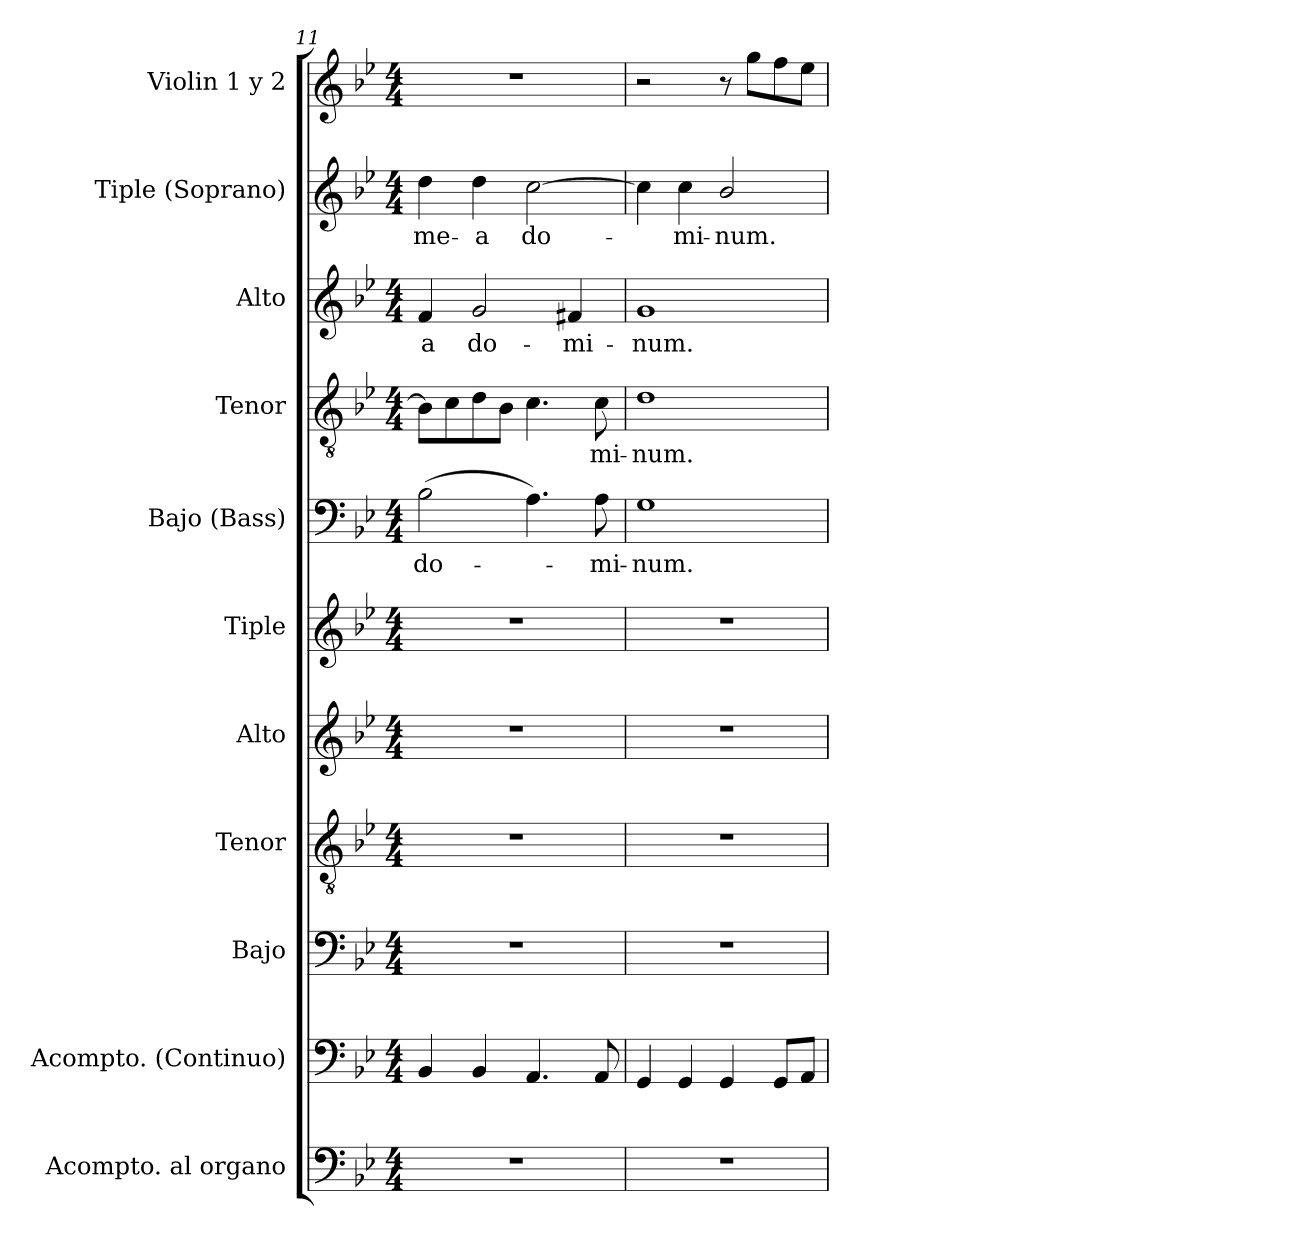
**kern	**kern	**kern	**kern	**kern	**kern	**kern	**text	**kern	**text	**kern	**text	**kern	**text	**kern
*part11	*part10	*part9	*part8	*part7	*part6	*part5	*part5	*part4	*part4	*part3	*part3	*part2	*part2	*part1
*staff11	*staff10	*staff9	*staff8	*staff7	*staff6	*staff5	*staff5	*staff4	*staff4	*staff3	*staff3	*staff2	*staff2	*staff1
*I"Acompto. al organo	*I"Acompto. (Continuo)	*I"Bajo	*I"Tenor	*I"Alto	*I"Tiple	*I"Bajo (Bass)	*	*I"Tenor	*	*I"Alto	*	*I"Tiple (Soprano)	*	*I"Violin  1 y 2
*I'Org.	*I'Cont.	*I'B.	*I'T.	*I'A.	*	*I'B.	*	*I'T.	*	*I'A.	*	*I'S.	*	*
*clefF4	*clefF4	*clefF4	*clefGv2	*clefG2	*clefG2	*clefF4	*	*clefGv2	*	*clefG2	*	*clefG2	*	*clefG2
*	*	*	*ITrd7c12	*	*	*	*	*ITrd7c12	*	*	*	*	*	*
*k[b-e-]	*k[b-e-]	*k[b-e-]	*k[b-e-]	*k[b-e-]	*k[b-e-]	*k[b-e-]	*	*k[b-e-]	*	*k[b-e-]	*	*k[b-e-]	*	*k[b-e-]
*B-:	*B-:	*B-:	*B-:	*B-:	*B-:	*B-:	*	*B-:	*	*B-:	*	*B-:	*	*B-:
*M4/4	*M4/4	*M4/4	*M4/4	*M4/4	*M4/4	*M4/4	*	*M4/4	*	*M4/4	*	*M4/4	*	*M4/4
=11	=11	=11	=11	=11	=11	=11	=11	=11	=11	=11	=11	=11	=11	=11
!	!	!	!	!	!	!	!LO:LY:b:color=#000000	!	!	!	!	!	!	!
!	!	!	!	!	!	!	!	!	!	!	!LO:LY:b:color=#000000	!	!	!
!	!	!	!	!	!	!	!	!	!	!	!	!	!LO:LY:b:color=#000000	!
1r	4BB-i/	1r	1r	1r	1r	(2B-i\	do-	8BB-i\L]	.	4fi/	-a	4ddi\	me-	1r
.	.	.	.	.	.	.	.	8Ci\	.	.	.	.	.	.
!	!	!	!	!	!	!	!	!	!	!	!LO:LY:b:color=#000000	!	!	!
!	!	!	!	!	!	!	!	!	!	!	!	!	!LO:LY:b:color=#000000	!
.	4BB-i/	.	.	.	.	.	.	8Di\	.	2gi/	do-	4ddi\	-a	.
.	.	.	.	.	.	.	.	8BB-i\J	.	.	.	.	.	.
!	!	!	!	!	!	!	!	!	!	!	!	!	!LO:LY:b:color=#000000	!
.	4.AAi/	.	.	.	.	4.Ai\)	.	4.Ci\	.	.	.	[2cci\	do-	.
!	!	!	!	!	!	!	!	!	!	!	!LO:LY:b:color=#000000	!	!	!
.	.	.	.	.	.	.	.	.	.	4f#Xi/	-mi-	.	.	.
!	!	!	!	!	!	!	!LO:LY:b:color=#000000	!	!	!	!	!	!	!
!	!	!	!	!	!	!	!	!	!LO:LY:b:color=#000000	!	!	!	!	!
.	8AAi/	.	.	.	.	8Ai\	-mi-	8Ci\	-mi-	.	.	.	.	.
!!LO:PB:g=z
=12	=12	=12	=12	=12	=12	=12	=12	=12	=12	=12	=12	=12	=12	=12
!	!	!	!	!	!	!	!LO:LY:b:color=#000000	!	!	!	!	!	!	!
!	!	!	!	!	!	!	!	!	!LO:LY:b:color=#000000	!	!	!	!	!
!	!	!	!	!	!	!	!	!	!	!	!LO:LY:b:color=#000000	!	!	!
1r	4GGi/	1r	1r	1r	1r	1Gi	-num.	1Di	-num.	1gi	-num.	4cci\]	.	2r
!	!	!	!	!	!	!	!	!	!	!	!	!	!LO:LY:b:color=#000000	!
.	4GGi/	.	.	.	.	.	.	.	.	.	.	4cci\	-mi-	.
!	!	!	!	!	!	!	!	!	!	!	!	!	!LO:LY:b:color=#000000	!
.	4GGi/	.	.	.	.	.	.	.	.	.	.	2b-i/	-num.	8r
.	.	.	.	.	.	.	.	.	.	.	.	.	.	8ggi\L
.	8GGi/L	.	.	.	.	.	.	.	.	.	.	.	.	8ffi\
.	8AAi/J	.	.	.	.	.	.	.	.	.	.	.	.	8ee-i\J
=	=	=	=	=	=	=	=	=	=	=	=	=	=	=
*-	*-	*-	*-	*-	*-	*-	*-	*-	*-	*-	*-	*-	*-	*-
